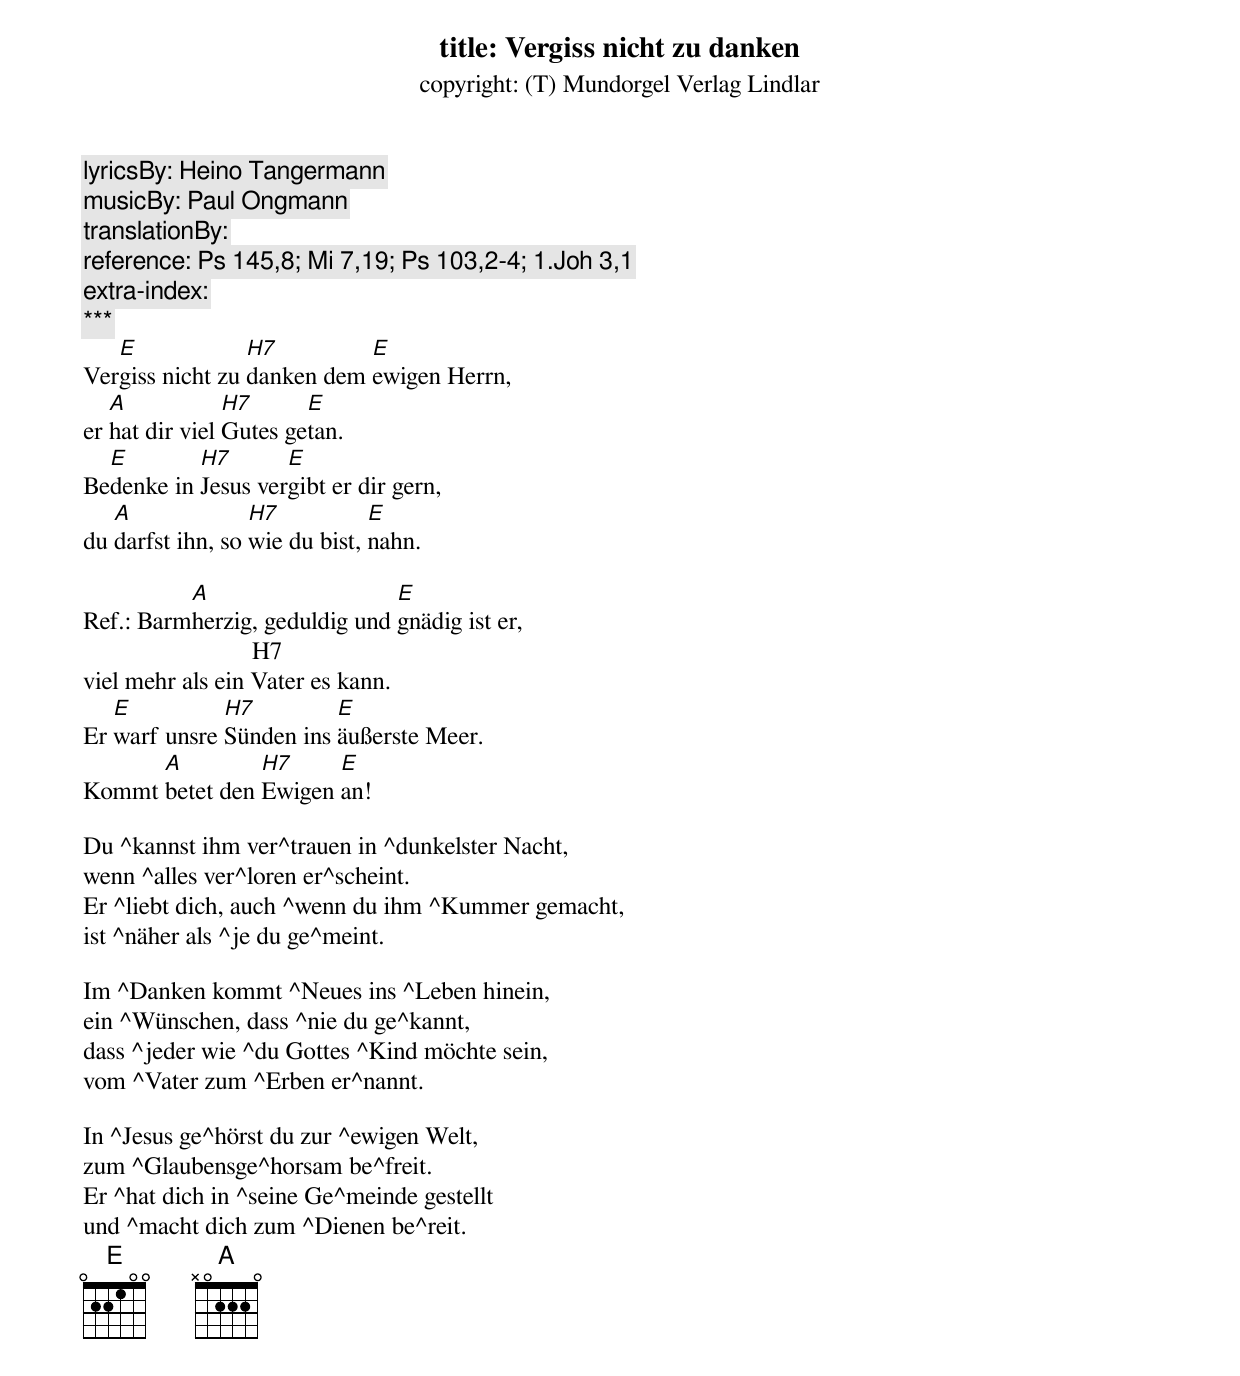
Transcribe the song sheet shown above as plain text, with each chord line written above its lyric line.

title: Vergiss nicht zu danken
copyright: (T) Mundorgel Verlag Lindlar
lyricsBy: Heino Tangermann
musicBy: Paul Ongmann
translationBy:
reference: Ps 145,8; Mi 7,19; Ps 103,2-4; 1.Joh 3,1
extra-index:
***
   E             H7         E
Vergiss nicht zu danken dem ewigen Herrn,
   A            H7      E
er hat dir viel Gutes getan.
  E        H7       E
Bedenke in Jesus vergibt er dir gern,
   A              H7           E
du darfst ihn, so wie du bist, nahn.

          A                    E
Ref.: Barmherzig, geduldig und gnädig ist er,
                           H7
viel mehr als ein Vater es kann.
   E          H7         E
Er warf unsre Sünden ins äußerste Meer.
      A         H7     E
Kommt betet den Ewigen an!

Du ^kannst ihm ver^trauen in ^dunkelster Nacht,
wenn ^alles ver^loren er^scheint.
Er ^liebt dich, auch ^wenn du ihm ^Kummer gemacht,
ist ^näher als ^je du ge^meint.

Im ^Danken kommt ^Neues ins ^Leben hinein,
ein ^Wünschen, dass ^nie du ge^kannt,
dass ^jeder wie ^du Gottes ^Kind möchte sein,
vom ^Vater zum ^Erben er^nannt.

In ^Jesus ge^hörst du zur ^ewigen Welt,
zum ^Glaubensge^horsam be^freit.
Er ^hat dich in ^seine Ge^meinde gestellt
und ^macht dich zum ^Dienen be^reit.
